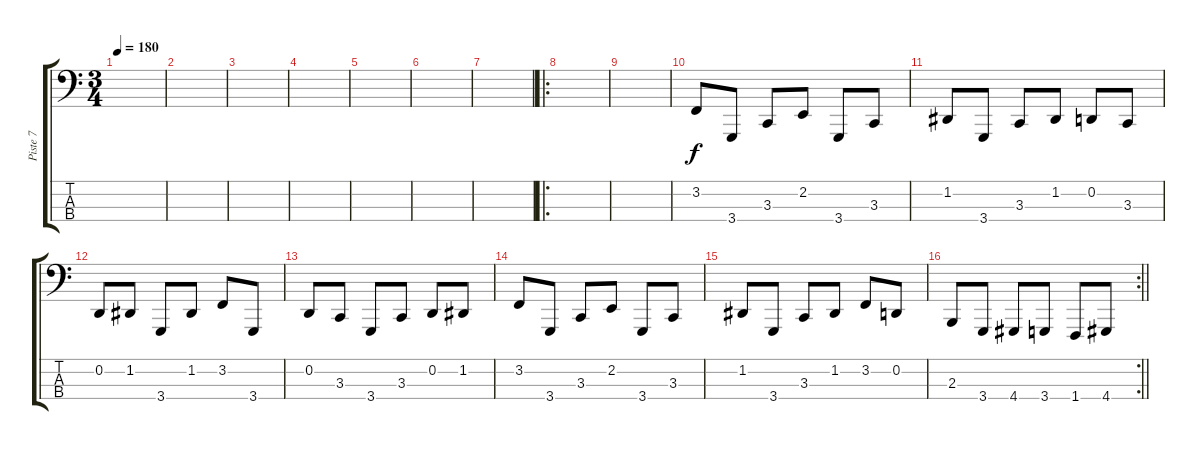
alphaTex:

\track ("Piste 7" "Piste 7") {instrument lead8bassandlead}
\staff {score tabs}
\tuning (G2 D2 A1 E1) {hide}
\ts (3 4)
\tempo 180
\clef f4
\ks c
|
|
|
|
|
|
|
\ro
|
|
3.2.8 3.4.8 3.3.8 2.2.8 3.4.8 3.3.8 |
1.2.8 3.4.8 3.3.8 1.2.8 0.2.8 3.3.8 |
0.2.8 1.2.8 3.4.8 1.2.8 3.2.8 3.4.8 |
0.2.8 3.3.8 3.4.8 3.3.8 0.2.8 1.2.8 |
3.2.8 3.4.8 3.3.8 2.2.8 3.4.8 3.3.8 |
1.2.8 3.4.8 3.3.8 1.2.8 3.2.8 0.2.8 |
\rc 2
\barLineRight lightlight
2.3.8 3.4.8 4.4.8 3.4.8 1.4.8 4.4.8
